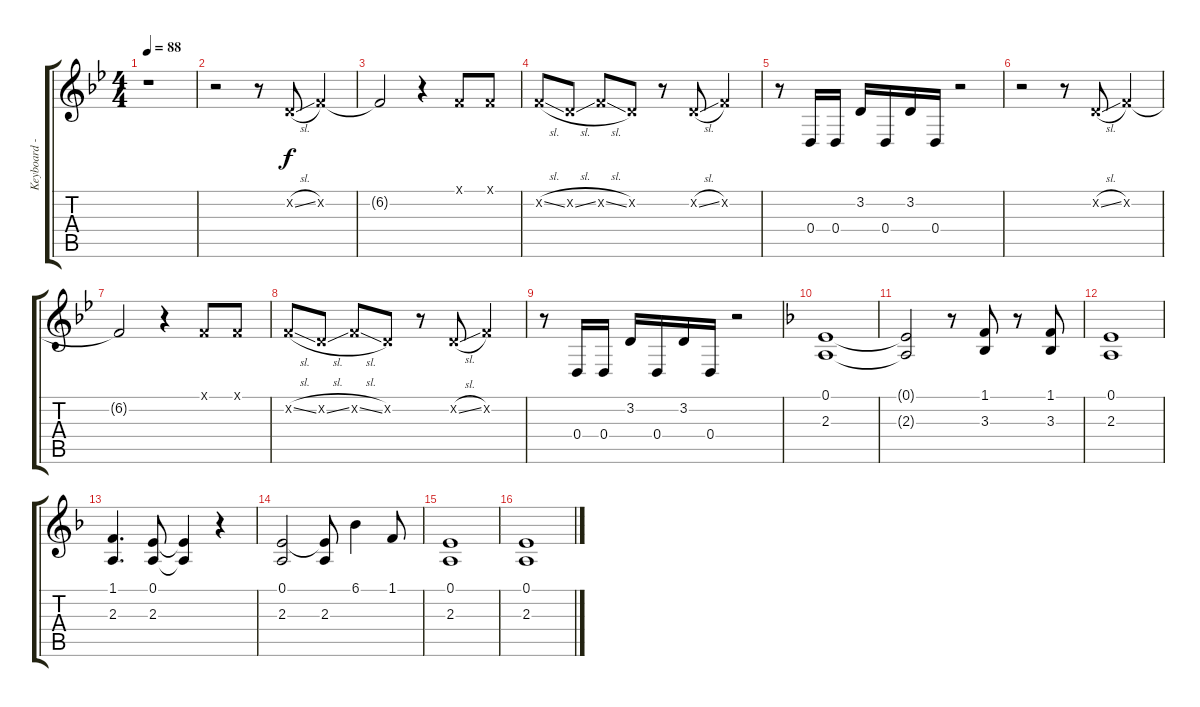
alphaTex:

\track ("Keyboard - Jordan Rudess" "Keyboard -") {instrument acousticgrandpiano}
\staff {score tabs}
\tuning (E4 B3 G3 D3 A2 E2) {hide}
\ts (4 4)
\tempo 88
\clef g2
\ks bb
r.1{dy f} |
r.2{instrument lead1square} r.8 3.2{sl x}.8 6.2{x}.4 |
6.2{t}.2 r.4 1.1{x}.8 1.1{x}.8 |
6.2{sl x}.8 3.2{sl x}.8 6.2{sl x}.8 3.2{x}.8 r.8 3.2{sl x}.8 6.2{x}.4 |
r.8 0.4.16 0.4.16 3.2.16 0.4.16 3.2.16 0.4.16 r.2 |
r.2 r.8 3.2{sl x}.8 6.2{x}.4 |
6.2{t}.2 r.4 1.1{x}.8 1.1{x}.8 |
6.2{sl x}.8 3.2{sl x}.8 6.2{sl x}.8 3.2{x}.8 r.8 3.2{sl x}.8 6.2{x}.4 |
r.8 0.4.16 0.4.16 3.2.16 0.4.16 3.2.16 0.4.16 r.2 |
\ks f
(0.1 2.3).1{instrument churchorgan} |
(0.1{t} 2.3{t}).2 r.8 (1.1 3.3).8 r.8 (1.1 3.3).8 |
(0.1 2.3).1 |
(1.1 2.3).4{d} (0.1 2.3).8 (0.1{t} 2.3{t}).4 r.4 |
(0.1 2.3).2 (0.1{t} 2.3).8 6.1.4 1.1.8 |
(0.1 2.3).1 |
(0.1 2.3).1
